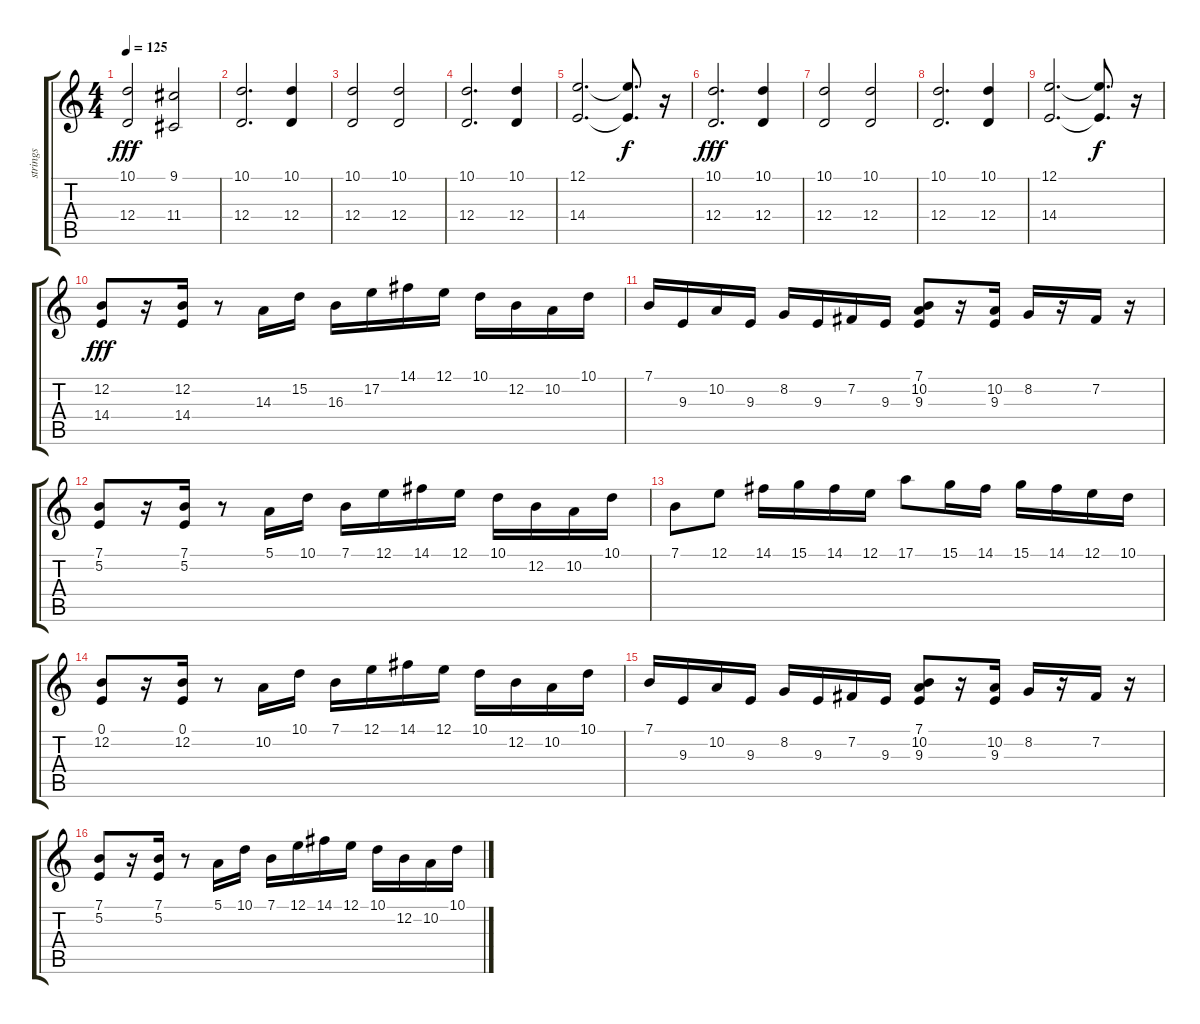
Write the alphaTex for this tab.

\track ("strings" "strings") {instrument stringensemble1}
\staff {score tabs}
\tuning (E4 B3 G3 D3 A2 E2) {hide}
\ts (4 4)
\tempo 125
\clef g2
\ks c
(10.1 12.4).2{dy fff} (9.1 11.4).2 |
(10.1 12.4).2{d} (10.1 12.4).4 |
(10.1 12.4).2 (10.1 12.4).2 |
(10.1 12.4).2{d} (10.1 12.4).4 |
(12.1 14.4).2{d} (12.1{t} 14.4{t}).8{d dy f} r.16 |
(10.1 12.4).2{d dy fff} (10.1 12.4).4 |
(10.1 12.4).2 (10.1 12.4).2 |
(10.1 12.4).2{d} (10.1 12.4).4 |
(12.1 14.4).2{d} (12.1{t} 14.4{t}).8{d dy f} r.16 |
(12.2 14.4).8{dy fff} r.16 (12.2 14.4).16 r.8 14.3.16 15.2.16 16.3.16 17.2.16 14.1.16 12.1.16 10.1.16 12.2.16 10.2.16 10.1.16 |
7.1.16 9.3.16 10.2.16 9.3.16 8.2.16 9.3.16 7.2.16 9.3.16 (7.1 10.2 9.3).8 r.16 (10.2 9.3).16 8.2.16 r.16 7.2.16 r.16 |
(7.1 5.2).8 r.16 (7.1 5.2).16 r.8 5.1.16 10.1.16 7.1.16 12.1.16 14.1.16 12.1.16 10.1.16 12.2.16 10.2.16 10.1.16 |
7.1.8 12.1.8 14.1.16 15.1.16 14.1.16 12.1.16 17.1.8 15.1.16 14.1.16 15.1.16 14.1.16 12.1.16 10.1.16 |
(0.1 12.2).8 r.16 (0.1 12.2).16 r.8 10.2.16 10.1.16 7.1.16 12.1.16 14.1.16 12.1.16 10.1.16 12.2.16 10.2.16 10.1.16 |
7.1.16 9.3.16 10.2.16 9.3.16 8.2.16 9.3.16 7.2.16 9.3.16 (7.1 10.2 9.3).8 r.16 (10.2 9.3).16 8.2.16 r.16 7.2.16 r.16 |
(7.1 5.2).8 r.16 (7.1 5.2).16 r.8 5.1.16 10.1.16 7.1.16 12.1.16 14.1.16 12.1.16 10.1.16 12.2.16 10.2.16 10.1.16
